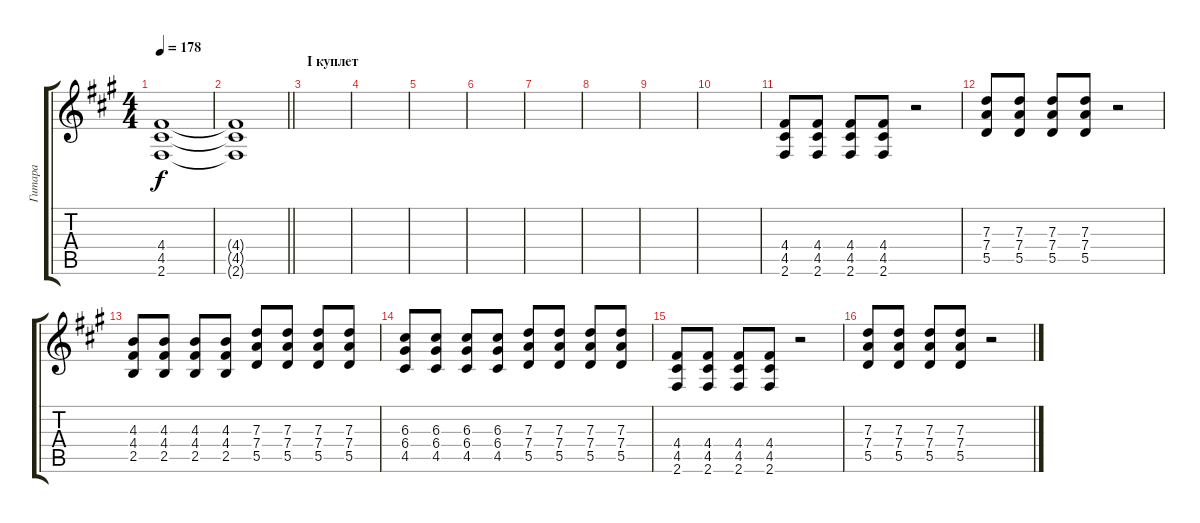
\track ("Гитара" "Гитара") {instrument distortionguitar}
\staff {score tabs}
\tuning (E4 B3 G3 D3 A2 E2) {hide}
\ts (4 4)
\section ("" "")
\tempo 178
\clef g2
\ks f#minor
(4.4 4.5 2.6).1{dy f volume 0} |
\barLineRight lightlight
(4.4{t} 4.5{t} 2.6{t}).1 |
\section ("" "I куплет")
|
|
|
|
|
|
|
|
(4.4 4.5 2.6).8{volume 12} (4.4 4.5 2.6).8 (4.4 4.5 2.6).8 (4.4 4.5 2.6).8 r.2 |
(7.3 7.4 5.5).8 (7.3 7.4 5.5).8 (7.3 7.4 5.5).8 (7.3 7.4 5.5).8 r.2 |
(4.3 4.4 2.5).8 (4.3 4.4 2.5).8 (4.3 4.4 2.5).8 (4.3 4.4 2.5).8 (7.3 7.4 5.5).8 (7.3 7.4 5.5).8 (7.3 7.4 5.5).8 (7.3 7.4 5.5).8 |
(6.3 6.4 4.5).8 (6.3 6.4 4.5).8 (6.3 6.4 4.5).8 (6.3 6.4 4.5).8 (7.3 7.4 5.5).8 (7.3 7.4 5.5).8 (7.3 7.4 5.5).8 (7.3 7.4 5.5).8 |
(4.4 4.5 2.6).8 (4.4 4.5 2.6).8 (4.4 4.5 2.6).8 (4.4 4.5 2.6).8 r.2 |
(7.3 7.4 5.5).8 (7.3 7.4 5.5).8 (7.3 7.4 5.5).8 (7.3 7.4 5.5).8 r.2
